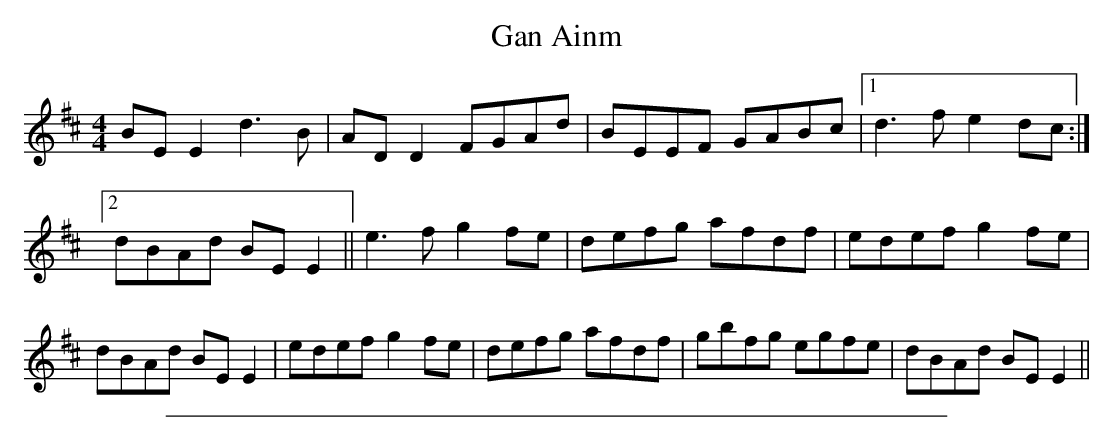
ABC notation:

X:1
T: Gan Ainm
M:4/4
L:1/8
K:D
BEE2 d3B|ADD2 FGAd|BEEF GABc|1 d3f e2dc:|2 dBAd BEE2||\
e3f g2fe|defg afdf|edef g2fe|dBAd BEE2|\
edef g2fe|defg afdf|gbfg egfe|dBAd BEE2||
